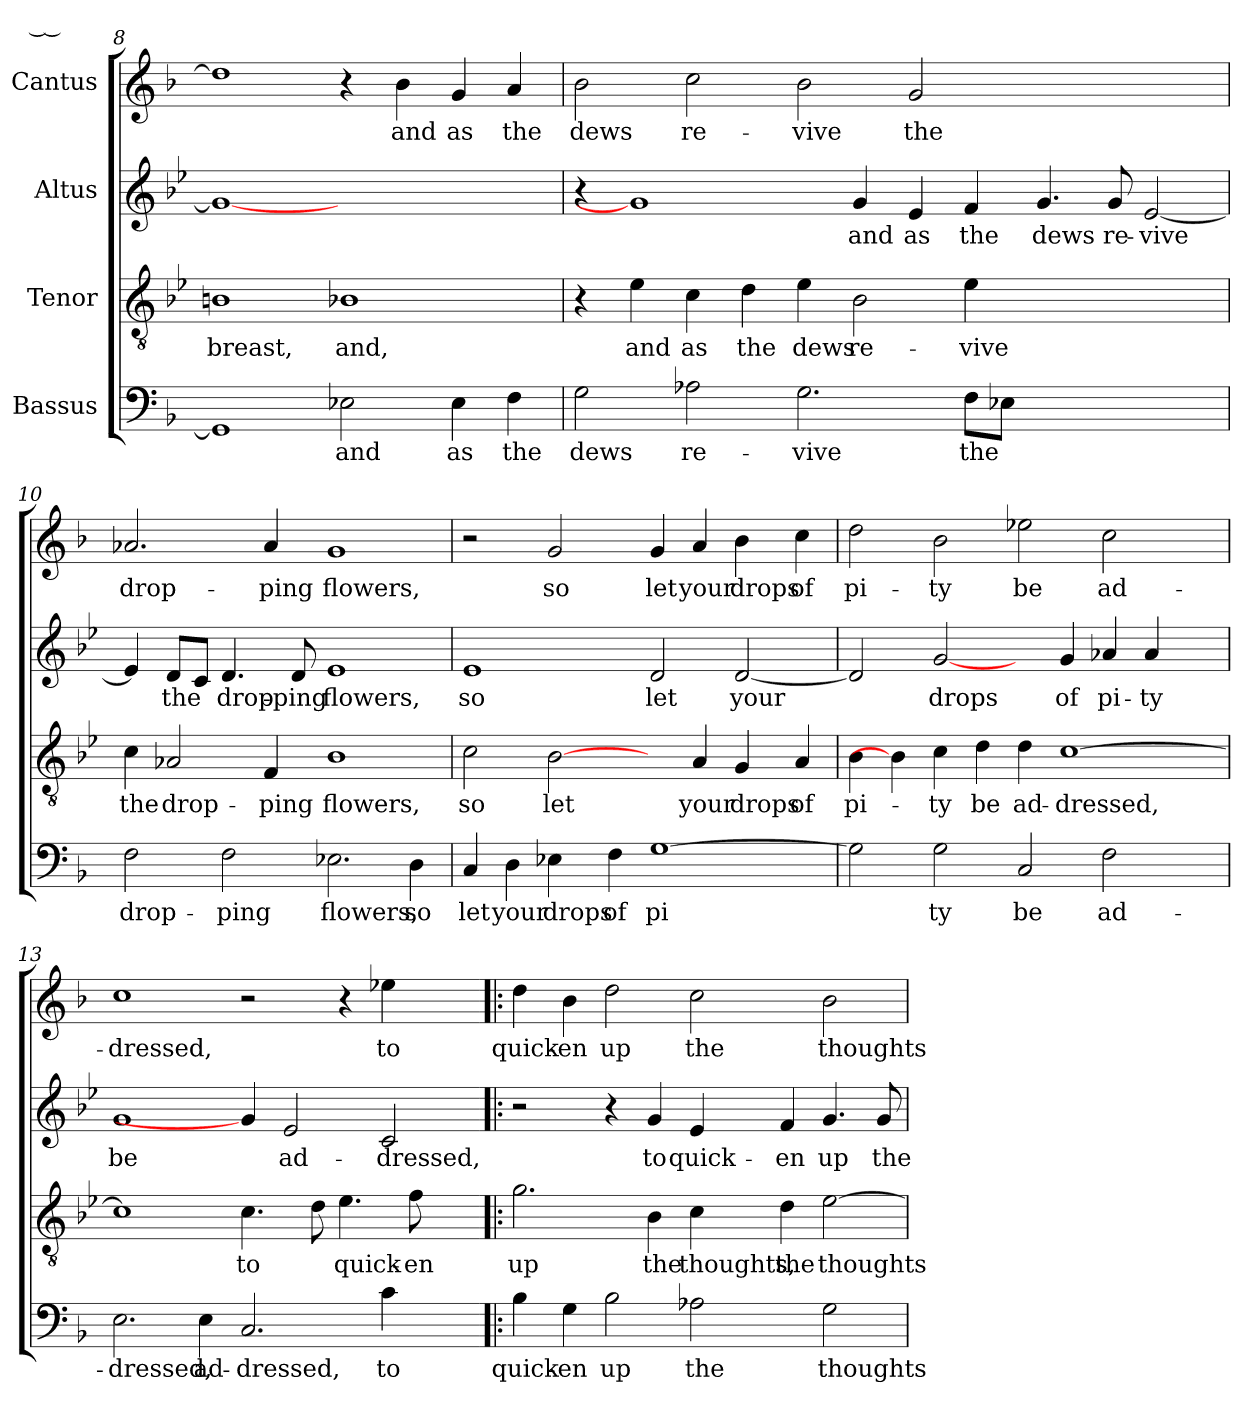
**kern	**text	**kern	**text	**kern	**text	**kern	**text
*part4	*part4	*part3	*part3	*part2	*part2	*part1	*part1
*staff4	*staff4	*staff3	*staff3	*staff2	*staff2	*staff1	*staff1
*I"Bassus	*	*I"Tenor	*	*I"Altus	*	*I"Cantus	*
*clefF4	*	*clefGv2	*	*clefG2	*	*clefG2	*
*k[b-]	*	*k[b-e-]	*	*k[b-e-]	*	*k[b-]	*
=8	=8	=8	=8	=8	=8	=8	=8
!	!	!	!LO:LY:b	!	!	!	!
1GG]	.	1Bn	breast,	1g_	.	1dd]	.
!	!LO:LY:b	!	!LO:LY:b	!	!	!	!
2E-X\	and	1B-X	and,	1ryy	.	4r	.
!	!	!	!	!	!	!	!LO:LY:b
.	.	.	.	.	.	4b-\	and
!	!LO:LY:b	!	!	!	!	!	!LO:LY:b
4E-\	as	.	.	.	.	4g/	as
!	!LO:LY:b	!	!	!	!	!	!LO:LY:b
4F\	the	.	.	.	.	4a/	the
!!LO:LB:g=z
=9	=9	=9	=9	=9	=9	=9	=9
!	!LO:LY:b	!	!	!	!	!	!LO:LY:b
2G\	dews	4r	.	4r	.	2b-\	dews
!	!	!	!LO:LY:b	!	!	!	!
.	.	4e-\	and	1g]	.	.	.
!	!LO:LY:b	!	!LO:LY:b	!	!	!	!LO:LY:b
2A-X\	re-	4c\	as	.	.	2cc\	re-
!	!	!	!LO:LY:b	!	!	!	!
.	.	4d\	the	.	.	.	.
!	!LO:LY:b	!	!LO:LY:b	!	!	!	!LO:LY:b
2.G\	vive	4e-\	dews	.	.	2b-\	vive
!	!	!	!LO:LY:b	!	!LO:LY:b	!	!
.	.	2B-\	re-	4g/	and	.	.
!	!	!	!	!	!LO:LY:b	!	!LO:LY:b
.	.	.	.	4e-/	as	2g/	the
!	!LO:LY:b	!	!LO:LY:b	!	!LO:LY:b	!	!
8F\L	the	4e-\	vive	4f/	the	.	.
8E-X\J	.	.	.	.	.	.	.
!	!	!	!	!	!LO:LY:b	!	!
1ryy	.	1ryy	.	4.g/	dews	1ryy	.
!	!	!	!	!	!LO:LY:b	!	!
.	.	.	.	8g/	re-	.	.
!	!	!	!	!	!LO:LY:b	!	!
.	.	.	.	[2e-/	vive	.	.
=10	=10	=10	=10	=10	=10	=10	=10
!	!LO:LY:b	!	!LO:LY:b	!	!	!	!LO:LY:b
2F\	drop-	4c\	the	4e-/]	.	2.a-X/	drop-
!	!	!	!LO:LY:b	!	!LO:LY:b	!	!
.	.	2A-X/	drop-	8d/L	the	.	.
.	.	.	.	8c/J	.	.	.
!	!LO:LY:b	!	!	!	!LO:LY:b	!	!
2F\	ping	.	.	4.d/	drop-	.	.
!	!	!	!LO:LY:b	!	!	!	!LO:LY:b
.	.	4F/	ping	.	.	4a-/	ping
!	!	!	!	!	!LO:LY:b	!	!
.	.	.	.	8d/	ping	.	.
!	!LO:LY:b	!	!LO:LY:b	!	!LO:LY:b	!	!LO:LY:b
2.E-X\	flowers,	1B-	flowers,	1e-	flowers,	1g	flowers,
!	!LO:LY:b	!	!	!	!	!	!
4D\	so	.	.	.	.	.	.
=11	=11	=11	=11	=11	=11	=11	=11
!	!LO:LY:b	!	!LO:LY:b	!	!LO:LY:b	!	!
4C/	let	2c\	so	1e-	so	2r	.
!	!LO:LY:b	!	!	!	!	!	!
4D\	your	.	.	.	.	.	.
!	!LO:LY:b	!	!LO:LY:b	!	!	!	!LO:LY:b
4E-X\	drops	[2B-\	let	.	.	2g/	so
!	!LO:LY:b	!	!	!	!	!	!
4F\	of	.	.	.	.	.	.
!	!LO:LY:b	!	!	!	!LO:LY:b	!	!LO:LY:b
[1G	pi-	4ryy	.	2d/	let	4g/	let
!	!	!	!LO:LY:b	!	!	!	!LO:LY:b
.	.	4A/	your	.	.	4a/	your
!	!	!	!LO:LY:b	!	!LO:LY:b	!	!LO:LY:b
.	.	4G/	drops	[2d/	your	4b-\	drops
!	!	!	!LO:LY:b	!	!	!	!LO:LY:b
.	.	4A/	of	.	.	4cc\	of
!!LO:LB:g=z
=12	=12	=12	=12	=12	=12	=12	=12
!	!LO:LY:b	!	!LO:LY:b	!	!LO:LY:b	!	!LO:LY:b
2G\]	-	4B-\	pi-	2d/]	___	2dd\	pi-
.	.	4B-\]	.	.	.	.	.
!	!LO:LY:b	!	!LO:LY:b	!	!LO:LY:b	!	!LO:LY:b
2G\	ty	4c\	ty	[2g/	drops	2b-\	ty
!	!	!	!LO:LY:b	!	!	!	!
.	.	4d\	be	.	.	.	.
!	!LO:LY:b	!	!LO:LY:b	!	!	!	!LO:LY:b
2C/	be	4d\	ad-	4ryy	.	2ee-X\	be
!	!	!	!LO:LY:b	!	!LO:LY:b	!	!
.	.	[1c	dressed,	4g/	of	.	.
!	!LO:LY:b	!	!	!	!LO:LY:b	!	!LO:LY:b
2F\	ad-	.	.	4a-X/	pi-	2cc\	ad-
!	!	!	!	!	!LO:LY:b	!	!
.	.	.	.	4a-/	ty	.	.
4ryy	.	.	.	4ryy	.	4ryy	.
=13	=13	=13	=13	=13	=13	=13	=13
!	!LO:LY:b	!	!	!	!LO:LY:b	!	!LO:LY:b
2.E\	dressed,	1c]	.	1g	be	1cc	dressed,
!	!LO:LY:b	!	!	!	!	!	!
4E\	ad-	.	.	.	.	.	.
!	!LO:LY:b	!	!LO:LY:b	!	!	!	!
2.C/	dressed,	4.c\	to	4g/]	.	2r	.
!	!	!	!	!	!LO:LY:b	!	!
.	.	.	.	2e-/	ad-	.	.
.	.	8d\	.	.	.	.	.
!	!	!	!LO:LY:b	!	!	!	!
.	.	4.e-\	quick-	.	.	4r	.
!	!LO:LY:b	!	!	!	!LO:LY:b	!	!LO:LY:b
4c\	to	.	.	2c/	dressed,	4ee-X\	to
!	!	!	!LO:LY:b	!	!	!	!
.	.	8f\	en	.	.	.	.
4ryy	.	4ryy	.	.	.	4ryy	.
=14!|:	=14!|:	=14!|:	=14!|:	=14!|:	=14!|:	=14!|:	=14!|:
!	!LO:LY:b	!	!LO:LY:b	!	!	!	!LO:LY:b
4B-\	quick-	2.g\	up	2r	.	4dd\	quick-
!	!LO:LY:b	!	!	!	!	!	!LO:LY:b
4G\	en	.	.	.	.	4b-\	en
!	!LO:LY:b	!	!	!	!	!	!LO:LY:b
2B-\	up	.	.	4r	.	2dd\	up
!	!	!	!LO:LY:b	!	!LO:LY:b	!	!
.	.	4B-\	the	4g/	to	.	.
!	!LO:LY:b	!	!LO:LY:b	!	!LO:LY:b	!	!LO:LY:b
2A-X\	the	4c\	thoughts,	4e-/	quick-	2cc\	the
!	!	!	!LO:LY:b	!	!LO:LY:b	!	!
.	.	4d\	the	4f/	en	.	.
!	!LO:LY:b	!	!LO:LY:b	!	!LO:LY:b	!	!LO:LY:b
2G\	thoughts	[2e-\	thoughts	4.g/	up	2b-\	thoughts
!	!	!	!	!	!LO:LY:b	!	!
.	.	.	.	8g/	the	.	.
=	=	=	=	=	=	=	=
*-	*-	*-	*-	*-	*-	*-	*-
